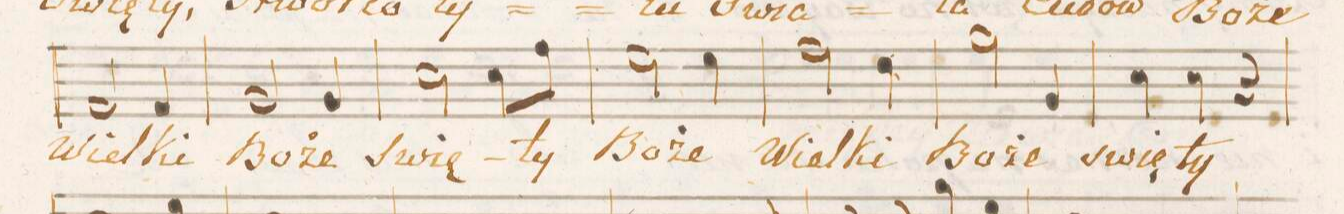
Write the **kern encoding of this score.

**kern	**text
*I"Basso.	*
*clefF4	*
*k[f#c#g#]	*
*M3/4	*
2AA/	Wiel-
4AA/	-ki
=47	=47
2BB/	Bo-
4BB/	-że
=48	=48
2E\	ſwię-
8E\L	-ty
8A\J	.
=49	=49
2G#\	Bo-
4G#\	-że
=50	=50
2A\	Wiel-
4F#\	-ki
=51	=51
2B\	Bo-
4BB/	-że
=52	=52
4E\	swię-
4E\	-ty
4r	.
=53	=53
*-	*-
